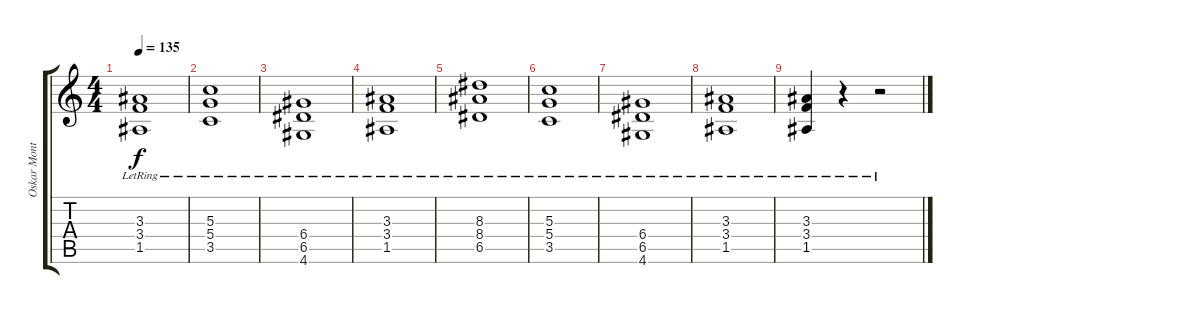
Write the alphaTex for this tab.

\track ("Oskar Montelius" "Oskar Mont") {instrument acousticguitarnylon}
\staff {score tabs}
\tuning (E4 B3 G3 D3 A2 E2) {hide}
\ts (4 4)
\tempo 135
\clef g2
\ks c
(3.3 3.4 1.5{lr}).1{dy f} |
(5.3 5.4 3.5{lr}).1 |
(6.4 6.5{lr} 4.6).1 |
(3.3 3.4 1.5{lr}).1 |
(8.3 8.4 6.5{lr}).1 |
(5.3 5.4 3.5{lr}).1 |
(6.4 6.5{lr} 4.6).1 |
(3.3 3.4 1.5{lr}).1 |
(3.3 3.4 1.5{lr}).4 r.4 r.2
